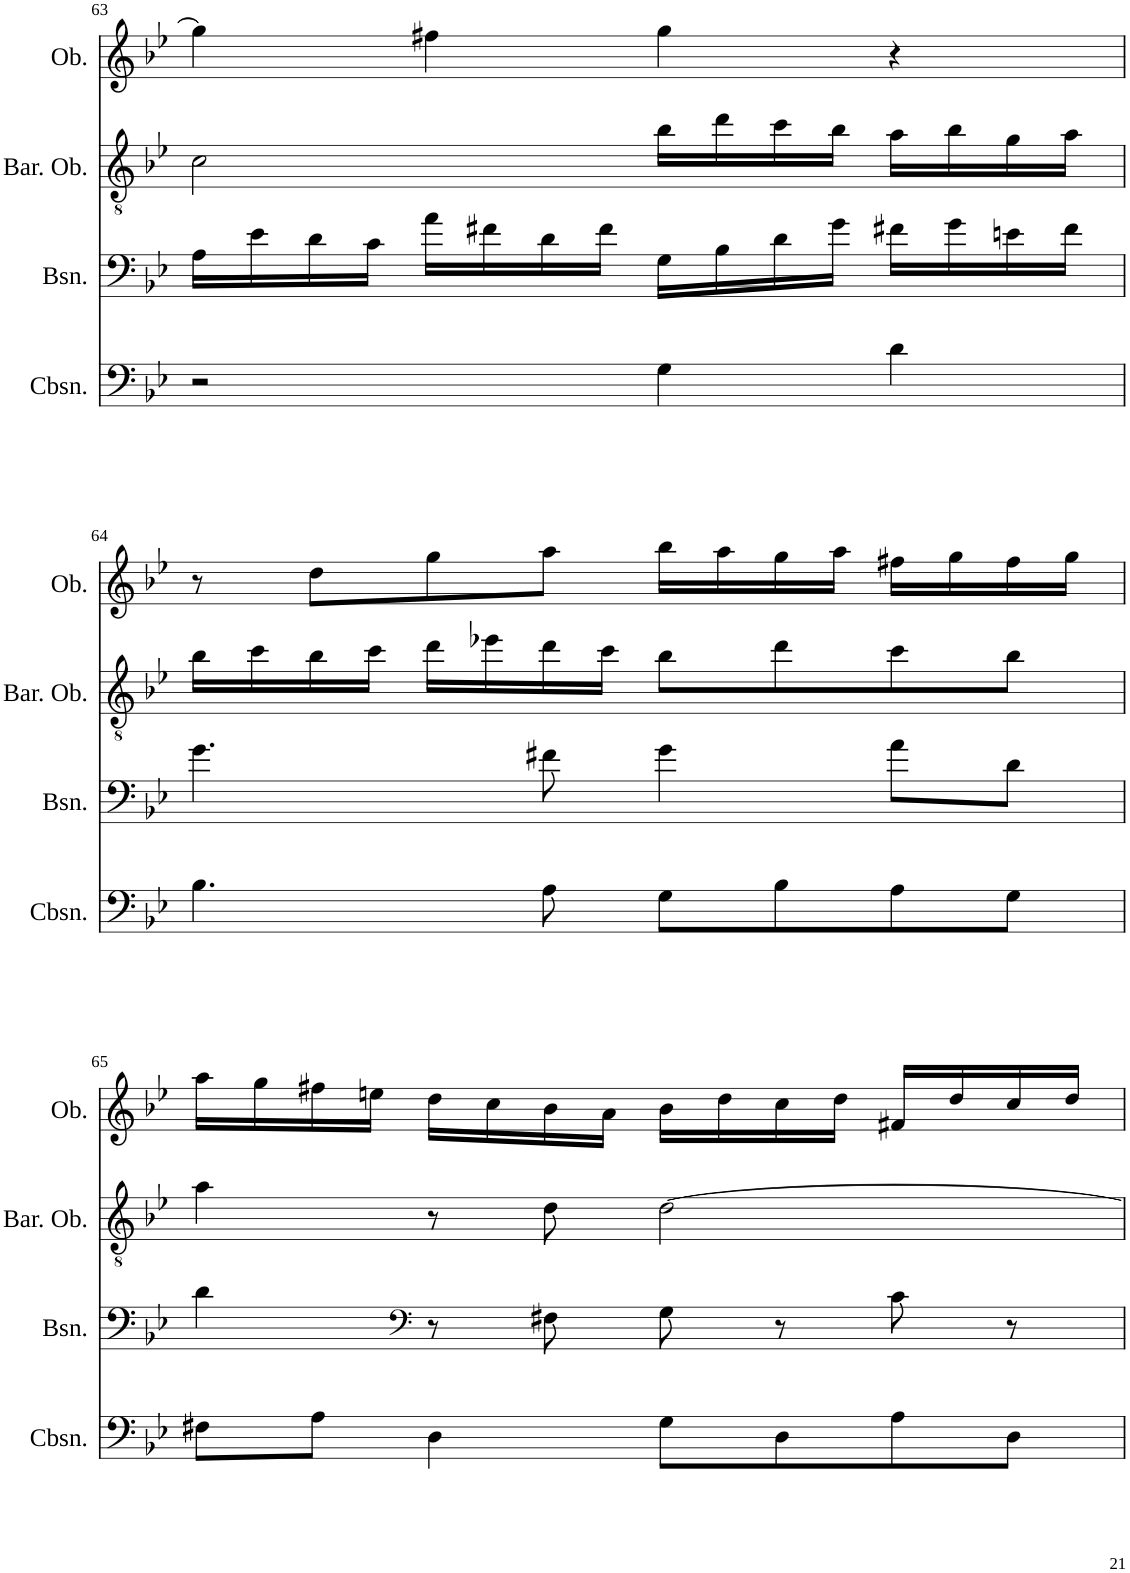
**kern	**kern	**kern	**kern
*part4	*part3	*part2	*part1
*staff4	*staff3	*staff2	*staff1
*I"Contrabassoon	*I"Bassoon	*I"Baritone Oboe	*I"Oboe
*I'Cbsn.	*I'Bsn.	*I'Bar. Ob.	*I'Ob.
!!LO:PB:g=z
*clefF4	*clefF4	*clefGv2	*clefG2
*Trd7c12	*	*	*
*k[b-e-]	*k[b-e-]	*k[b-e-]	*k[b-e-]
*M4/4	*M4/4	*M4/4	*M4/4
*met(c)	*met(c)	*met(c)	*met(c)
=63	=63	=63	=63
2r	16A\LL	2c\	4gg\]
.	16e-\	.	.
.	16d\	.	.
.	16c\JJ	.	.
.	16a\LL	.	4ff#X\
.	16f#X\	.	.
.	16d\	.	.
.	16f#\JJ	.	.
4G\	16G\LL	16b-\LL	4gg\
.	16B-\	16dd\	.
.	16d\	16cc\	.
.	16g\JJ	16b-\JJ	.
4d\	16f#X\LL	16a\LL	4r
.	16g\	16b-\	.
.	16en\	16g\	.
.	16f#\JJ	16a\JJ	.
!!LO:LB:g=z
=64	=64	=64	=64
4.B-\	4.g\	16b-\LL	8r
.	.	16cc\	.
.	.	16b-\	8dd\L
.	.	16cc\JJ	.
.	.	16dd\LL	8gg\
.	.	16ee-X\	.
8A\	8f#X\	16dd\	8aa\J
.	.	16cc\JJ	.
8G\L	4g\	8b-\L	16bb-\LL
.	.	.	16aa\
8B-\	.	8dd\	16gg\
.	.	.	16aa\JJ
8A\	8a\L	8cc\	16ff#X\LL
.	.	.	16gg\
8G\J	8d\J	8b-\J	16ff#\
.	.	.	16gg\JJ
!!LO:LB:g=z
=65	=65	=65	=65
8F#X\L	4d\	4a\	16aa\LL
.	.	.	16gg\
8A\J	.	.	16ff#X\
.	.	.	16een\JJ
*	*clefF4	*	*
4D\	8r	8r	16dd\LL
.	.	.	16cc\
.	8F#X\	8d\	16b-\
.	.	.	16a\JJ
8G\L	8G\	[2d\	16b-\LL
.	.	.	16dd\
8D\	8r	.	16cc\
.	.	.	16dd\JJ
8A\	8c\	.	16f#X/LL
.	.	.	16dd/
8D\J	8r	.	16cc/
.	.	.	16dd/JJ
=	=	=	=
*-	*-	*-	*-
